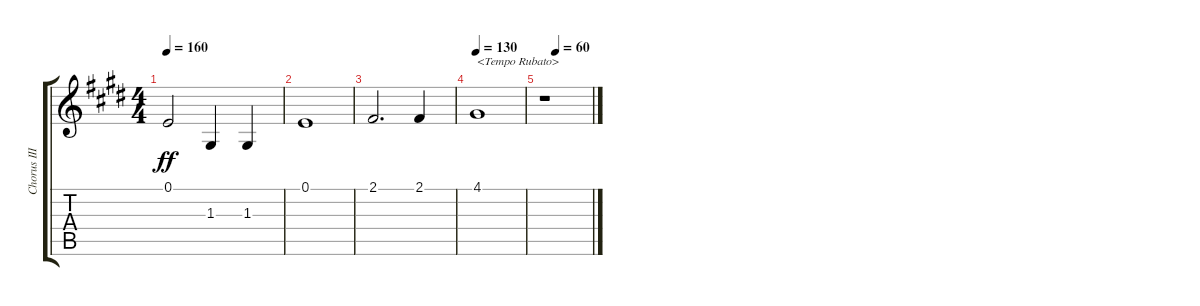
\track ("Chorus III" "Chorus III") {instrument voiceoohs}
\staff {score tabs}
\tuning (E4 B3 G3 D3 A2 E2) {hide}
\ts (4 4)
\tempo 160
\clef g2
\ks e
0.1.2{dy ff} 1.3.4 1.3.4 |
0.1.1 |
2.1.2{d} 2.1.4 |
\tempo 130
4.1.1{txt "<Tempo Rubato>"} |
\tempo (60 0.25)
r.1
